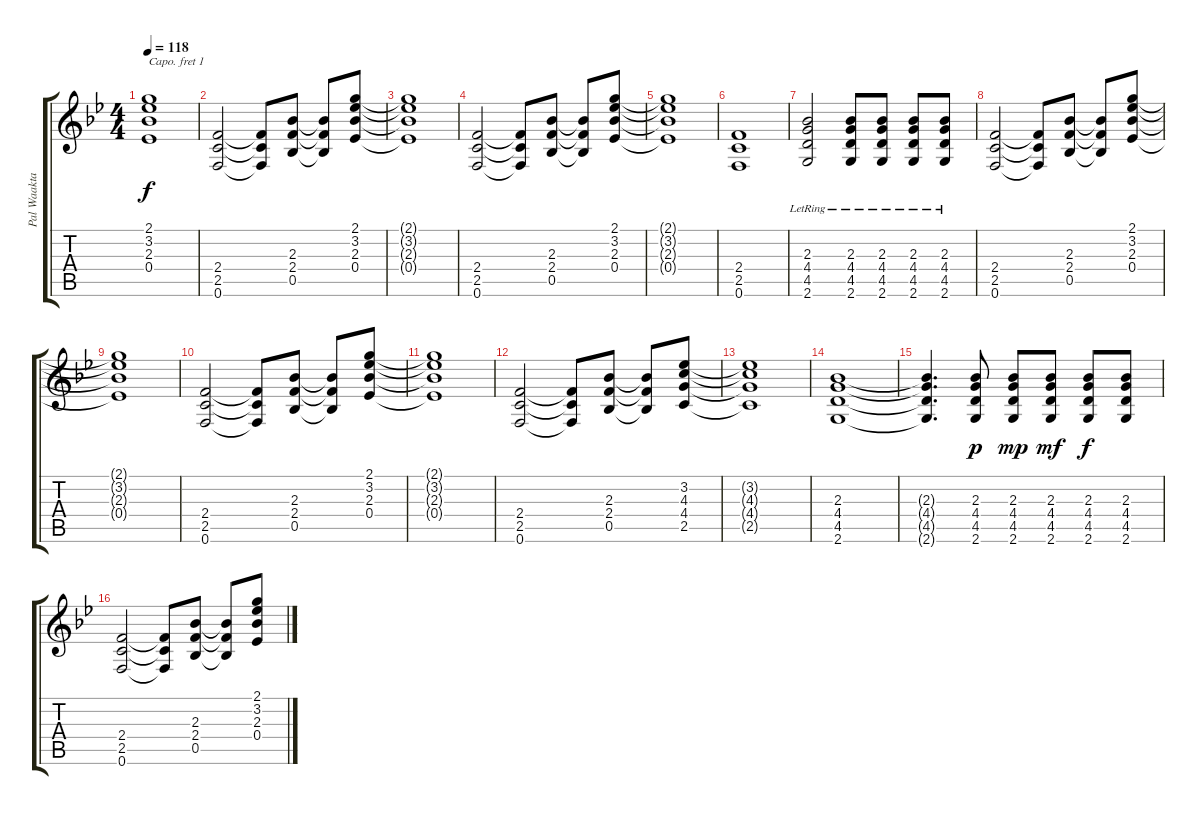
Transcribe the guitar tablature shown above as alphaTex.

\track ("Pal Waaktaar Distortion" "Pal Waakta") {instrument overdrivenguitar}
\staff {score tabs}
\capo 1
\tuning (E4 B3 G3 D3 A2 E2) {hide}
\ts (4 4)
\tempo 118
\clef g2
\ks bb
(2.1{t} 3.2{t} 2.3{t} 0.4{t}).1{dy f} |
(2.4 2.5 0.6).2 (2.4{t} 2.5{t} 0.6{t}).8 (2.3 2.4 0.5).8 (2.3{t} 2.4{t} 0.5{t}).8 (2.1 3.2 2.3 0.4).8 |
(2.1{t} 3.2{t} 2.3{t} 0.4{t}).1 |
(2.4 2.5 0.6).2 (2.4{t} 2.5{t} 0.6{t}).8 (2.3 2.4 0.5).8 (2.3{t} 2.4{t} 0.5{t}).8 (2.1 3.2 2.3 0.4).8 |
(2.1{t} 3.2{t} 2.3{t} 0.4{t}).1 |
(2.4 2.5 0.6).1 |
(2.3{lr} 4.4{lr} 4.5{lr} 2.6{lr}).2 (2.3{lr} 4.4{lr} 4.5{lr} 2.6{lr}).8 (2.3{lr} 4.4{lr} 4.5{lr} 2.6{lr}).8 (2.3{lr} 4.4{lr} 4.5{lr} 2.6{lr}).8 (2.3{lr} 4.4{lr} 4.5{lr} 2.6{lr}).8 |
(2.4 2.5 0.6).2 (2.4{t} 2.5{t} 0.6{t}).8 (2.3 2.4 0.5).8 (2.3{t} 2.4{t} 0.5{t}).8 (2.1 3.2 2.3 0.4).8 |
(2.1{t} 3.2{t} 2.3{t} 0.4{t}).1 |
(2.4 2.5 0.6).2 (2.4{t} 2.5{t} 0.6{t}).8 (2.3 2.4 0.5).8 (2.3{t} 2.4{t} 0.5{t}).8 (2.1 3.2 2.3 0.4).8 |
(2.1{t} 3.2{t} 2.3{t} 0.4{t}).1 |
(2.4 2.5 0.6).2 (2.4{t} 2.5{t} 0.6{t}).8 (2.3 2.4 0.5).8 (2.3{t} 2.4{t} 0.5{t}).8 (3.2 4.3 4.4 2.5).8 |
(3.2{t} 4.3{t} 4.4{t} 2.5{t}).1 |
(2.3 4.4 4.5 2.6).1 |
(2.3{t} 4.4{t} 4.5{t} 2.6{t}).4{d} (2.3 4.4 4.5 2.6).8{dy p} (2.3 4.4 4.5 2.6).8{dy mp} (2.3 4.4 4.5 2.6).8{dy mf} (2.3 4.4 4.5 2.6).8{dy f} (2.3 4.4 4.5 2.6).8 |
(2.4 2.5 0.6).2 (2.4{t} 2.5{t} 0.6{t}).8 (2.3 2.4 0.5).8 (2.3{t} 2.4{t} 0.5{t}).8 (2.1 3.2 2.3 0.4).8
